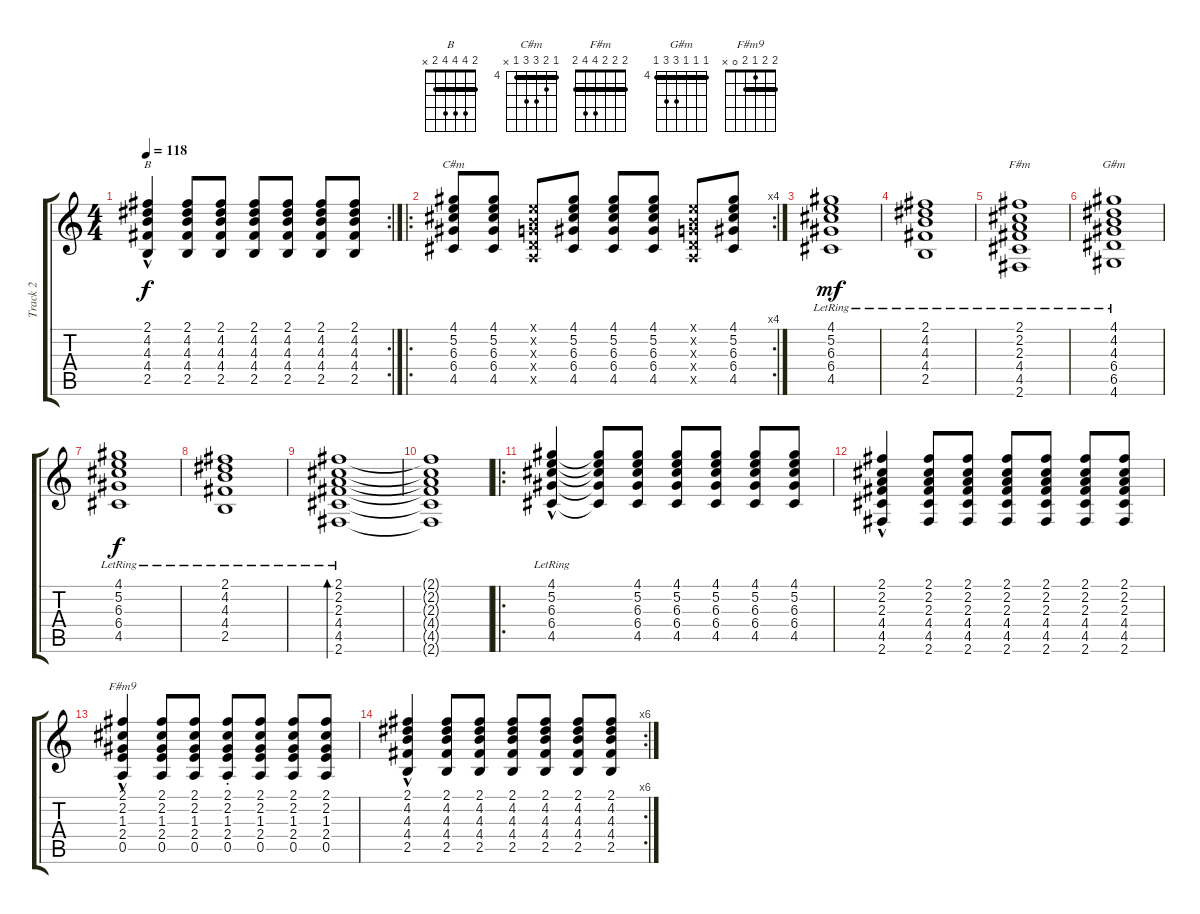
\track ("Track 2" "Track 2") {instrument acousticguitarsteel}
\staff {score tabs}
\tuning (E4 B3 G3 D3 A2 E2) {hide}
\chord ("B" 2 4 4 4 2 x) {barre 2}
\chord ("C#m" 4 5 6 6 4 x) {firstfret 4 barre 4}
\chord ("F#m" 2 2 2 4 4 2) {barre 2}
\chord ("G#m" 4 4 4 6 6 4) {firstfret 4 barre 4}
\chord ("F#m9" 2 2 1 2 0 x) {barre 2}
\rc 2
\ts (4 4)
\tempo 118
\clef g2
\ks c
(2.1 4.2 4.3{hac} 4.4 2.5).4{ch "B" dy f} (2.1 4.2 4.3 4.4 2.5).8 (2.1 4.2 4.3 4.4 2.5).8 (2.1 4.2 4.3 4.4 2.5).8 (2.1 4.2 4.3 4.4 2.5).8 (2.1 4.2 4.3 4.4 2.5).8 (2.1 4.2 4.3 4.4 2.5).8 |
\ro
\rc 4
(4.1 5.2 6.3 6.4 4.5).8{ch "C#m"} (4.1 5.2 6.3 6.4 4.5).8 (0.1{x} 0.2{x} 0.3{x} 0.4{x} 0.5{x}).8 (4.1 5.2 6.3 6.4 4.5).8 (4.1 5.2 6.3 6.4 4.5).8 (4.1 5.2 6.3 6.4 4.5).8 (0.1{x} 0.2{x} 0.3{x} 0.4{x} 0.5{x}).8 (4.1 5.2 6.3 6.4 4.5).8 |
(4.1{lr} 5.2 6.3 6.4 4.5).1{dy mf} |
(2.1{lr} 4.2 4.3 4.4 2.5).1 |
(2.1{lr} 2.2 2.3 4.4 4.5 2.6).1{ch "F#m"} |
(4.1{lr} 4.2 4.3 6.4 6.5 4.6).1{ch "G#m"} |
(4.1 5.2 6.3 6.4 4.5{lr}).1{dy f} |
(2.1 4.2 4.3 4.4 2.5{lr}).1 |
(2.1{lr} 2.2 2.3 4.4 4.5 2.6).1{bd 240} |
(2.1{t} 2.2{t} 2.3{t} 4.4{t} 4.5{t} 2.6{t}).1 |
\ro
(4.1{hac lr} 5.2{hac} 6.3 6.4 4.5).4 (4.1{t} 5.2{t} 6.3{t} 6.4{t} 4.5{t}).8 (4.1 5.2 6.3 6.4 4.5).8 (4.1 5.2 6.3 6.4 4.5).8 (4.1 5.2 6.3 6.4 4.5).8 (4.1 5.2 6.3 6.4 4.5).8 (4.1 5.2 6.3 6.4 4.5).8 |
(2.1{hac} 2.2 2.3 4.4 4.5 2.6).4 (2.1 2.2 2.3 4.4 4.5 2.6).8 (2.1 2.2 2.3 4.4 4.5 2.6).8 (2.1 2.2 2.3 4.4 4.5 2.6).8 (2.1 2.2 2.3 4.4 4.5 2.6).8 (2.1 2.2 2.3 4.4 4.5 2.6).8 (2.1 2.2 2.3 4.4 4.5 2.6).8 |
(2.1{hac} 2.2 1.3 2.4 0.5).4{ch "F#m9"} (2.1 2.2 1.3 2.4 0.5).8 (2.1 2.2 1.3 2.4 0.5).8 (2.1{st} 2.2 1.3 2.4 0.5).8 (2.1 2.2 1.3 2.4 0.5).8 (2.1 2.2 1.3 2.4 0.5).8 (2.1 2.2 1.3 2.4 0.5).8 |
\rc 6
(2.1 4.2 4.3{hac} 4.4 2.5).4 (2.1 4.2 4.3 4.4 2.5).8 (2.1 4.2 4.3 4.4 2.5).8 (2.1 4.2 4.3 4.4 2.5).8 (2.1 4.2 4.3 4.4 2.5).8 (2.1 4.2 4.3 4.4 2.5).8 (2.1 4.2 4.3 4.4 2.5).8
